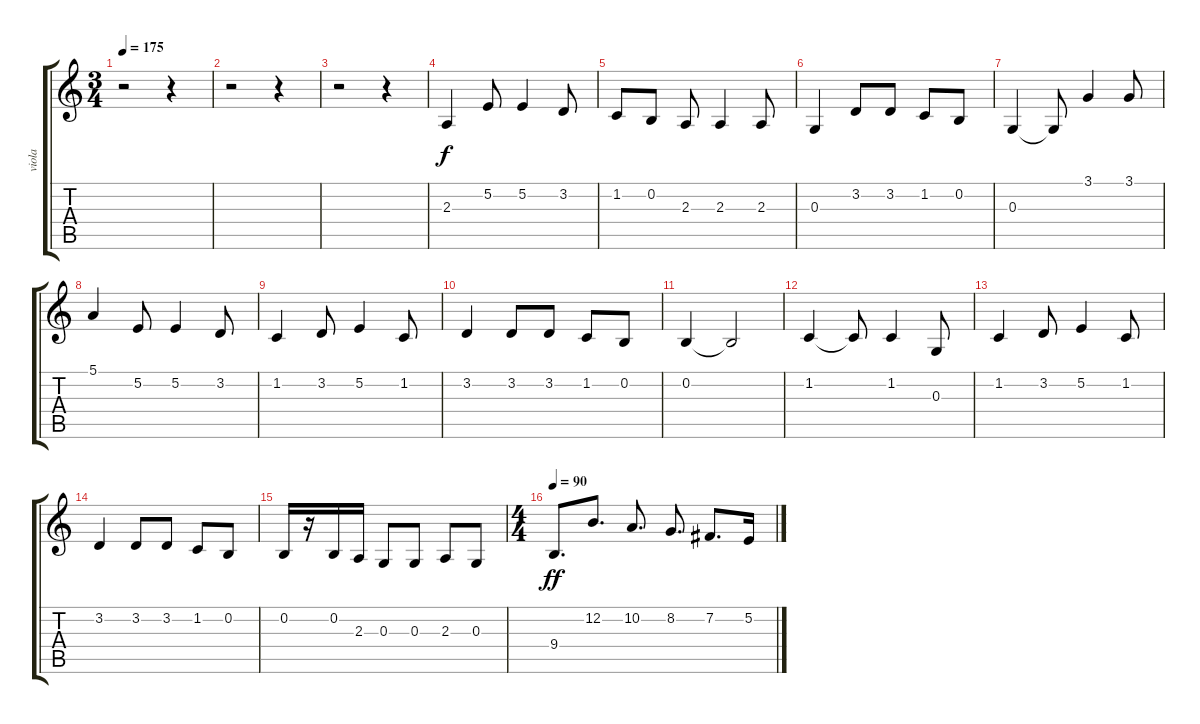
\track ("viola" "viola") {instrument viola}
\staff {score tabs}
\tuning (E4 B3 G3 D3 A2 E2) {hide}
\ts (3 4)
\tempo 175
\clef g2
\ks c
r.2{dy f} r.4 |
r.2 r.4 |
r.2 r.4{volume 8} |
2.3.4 5.2.8 5.2.4 3.2.8 |
1.2.8 0.2.8 2.3.8 2.3.4 2.3.8 |
0.3.4 3.2.8 3.2.8 1.2.8 0.2.8 |
0.3.4 0.3{t}.8 3.1.4 3.1.8 |
5.1.4 5.2.8 5.2.4 3.2.8 |
1.2.4 3.2.8 5.2.4 1.2.8 |
3.2.4 3.2.8 3.2.8 1.2.8 0.2.8 |
0.2.4 0.2{t}.2 |
1.2.4 1.2{t}.8 1.2.4 0.3.8 |
1.2.4 3.2.8 5.2.4 1.2.8 |
3.2.4 3.2.8 3.2.8 1.2.8 0.2.8 |
0.2.16 r.16 0.2.16 2.3.16 0.3.8 0.3.8 2.3.8 0.3.8 |
\ts (4 4)
\tempo 90
9.4.8{d dy ff} 12.2.8{d} 10.2.8{d} 8.2.8{d} 7.2.8{d} 5.2.16
